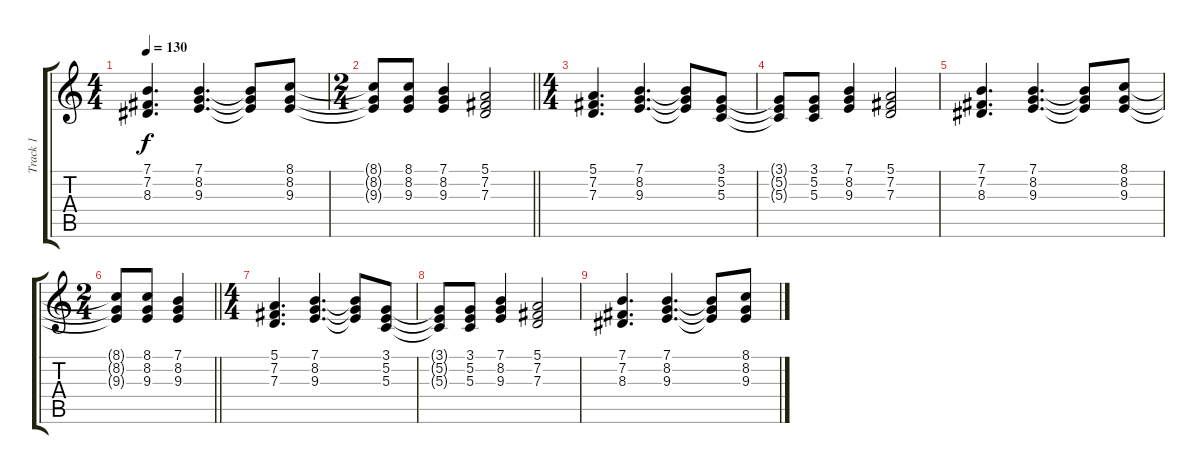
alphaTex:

\track ("Track 1" "Track 1") {instrument tremolostrings}
\staff {score tabs}
\tuning (E4 B3 G3 D3 A2 E2) {hide}
\ts (4 4)
\tempo 130
\clef g2
\ks c
(7.1 7.2 8.3).4{d dy f} (7.1 8.2 9.3).4{d} (7.1{t} 8.2{t} 9.3{t}).8 (8.1 8.2 9.3).8 |
\ts (2 4)
\barLineRight lightlight
(8.1{t} 8.2{t} 9.3{t}).8 (8.1 8.2 9.3).8 (7.1 8.2 9.3).4 (5.1 7.2 7.3).2 |
\ts (4 4)
(5.1 7.2 7.3).4{d} (7.1 8.2 9.3).4{d} (7.1{t} 8.2{t} 9.3{t}).8 (3.1 5.2 5.3).8 |
(3.1{t} 5.2{t} 5.3{t}).8 (3.1 5.2 5.3).8 (7.1 8.2 9.3).4 (5.1 7.2 7.3).2 |
(7.1 7.2 8.3).4{d volume 0} (7.1 8.2 9.3).4{d} (7.1{t} 8.2{t} 9.3{t}).8 (8.1 8.2 9.3).8 |
\ts (2 4)
\barLineRight lightlight
(8.1{t} 8.2{t} 9.3{t}).8 (8.1 8.2 9.3).8 (7.1 8.2 9.3).4 |
\ts (4 4)
(5.1 7.2 7.3).4{d} (7.1 8.2 9.3).4{d} (7.1{t} 8.2{t} 9.3{t}).8 (3.1 5.2 5.3).8 |
(3.1{t} 5.2{t} 5.3{t}).8 (3.1 5.2 5.3).8 (7.1 8.2 9.3).4 (5.1 7.2 7.3).2 |
(7.1 7.2 8.3).4{d} (7.1 8.2 9.3).4{d} (7.1{t} 8.2{t} 9.3{t}).8 (8.1 8.2 9.3).8
